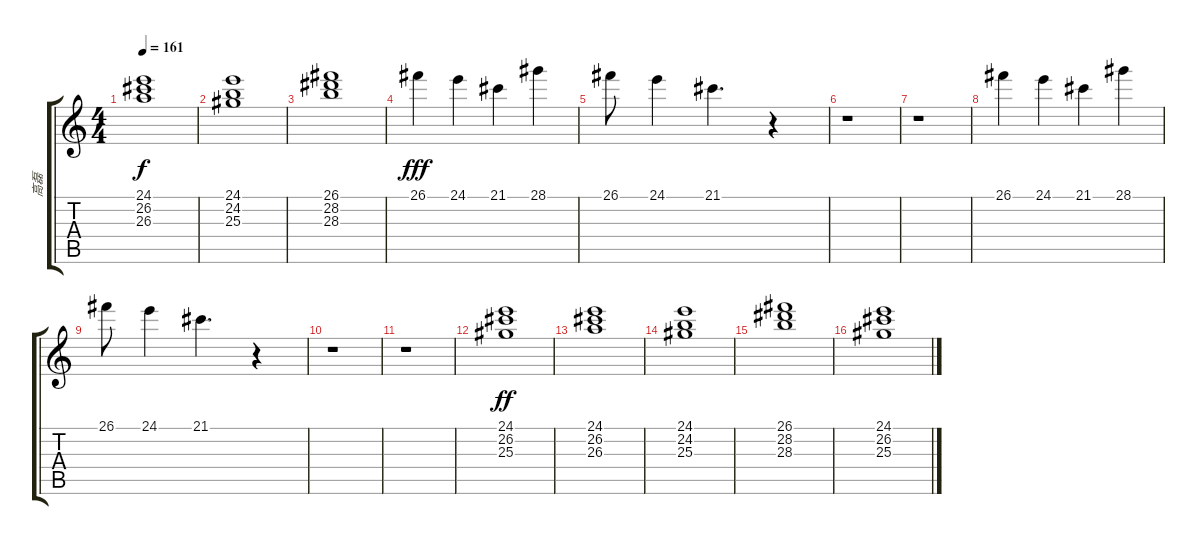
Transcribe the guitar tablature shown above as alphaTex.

\track ("高磊" "高磊") {instrument stringensemble2}
\staff {score tabs}
\tuning (E4 B3 G3 D3 A2 E2) {hide}
\ts (4 4)
\tempo 161
\clef g2
\ks c
(24.1 26.2 26.3).1{dy f} |
(24.1 24.2 25.3).1 |
(26.1 28.2 28.3).1 |
26.1.4{dy fff} 24.1.4 21.1.4 28.1.4 |
26.1.8 24.1.4 21.1.4{d} r.4 |
r.1 |
r.1 |
26.1.4 24.1.4 21.1.4 28.1.4 |
26.1.8 24.1.4 21.1.4{d} r.4 |
r.1 |
r.1 |
(24.1 26.2 25.3).1{dy ff} |
(24.1 26.2 26.3).1 |
(24.1 24.2 25.3).1 |
(26.1 28.2 28.3).1 |
(24.1 26.2 25.3).1
